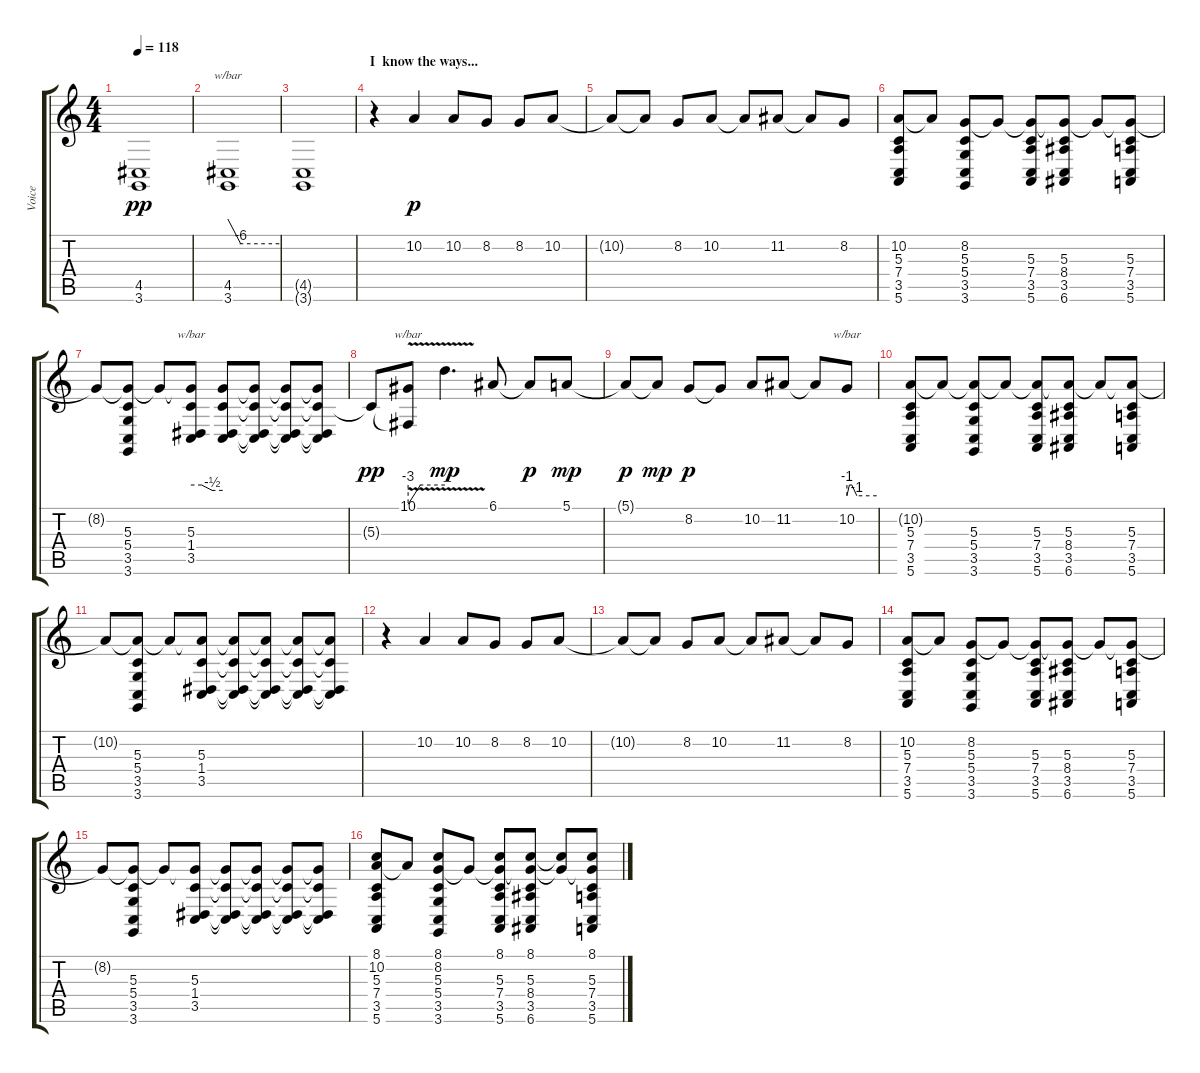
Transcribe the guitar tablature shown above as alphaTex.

\track ("Voice" "Voice") {instrument choiraahs}
\staff {score tabs}
\tuning (E4 B3 G3 D3 A2 E2) {hide}
\ts (4 4)
\tempo 118
\clef g2
\ks c
(4.5{t} 3.6{t}).1{dy pp} |
(4.5 3.6).1{tbe (custom default 0 0 15 -24 60 -24)} |
(4.5{t} 3.6{t}).1 |
\section ("" "I  know the ways...")
r.4 10.2.4{dy p} 10.2.8 8.2.8 8.2.8 10.2.8 |
10.2{t}.8 10.2{t}.8 8.2.8 10.2.8 10.2{t}.8 11.2.8 11.2{t}.8 8.2.8 |
(10.2 5.3 7.4 3.5 5.6).8 10.2{t}.8 (8.2 5.3 5.4 3.5 3.6).8 8.2{t}.8 (8.2{t} 5.3 7.4 3.5 5.6).8 (8.2{t} 5.3 8.4 3.5 6.6).8 8.2{t}.8 (8.2{t} 5.3 7.4 3.5 5.6).8 |
8.2{t}.8 (8.2{t} 5.3 5.4 3.5 3.6).8 8.2{t}.8 (8.2{t} 5.3 1.4 3.5).8{tbe (custom default 0 0 20 0 40 -2 60 -2)} (8.2{t} 5.3{t} 1.4{t} 3.5{t}).8 (8.2{t} 5.3{t} 1.4{t} 3.5{t}).8 (8.2{t} 5.3{t} 1.4{t} 3.5{t}).8 (8.2{t} 5.3{t} 1.4{t} 3.5{t}).8 |
5.3{t}.8{dy pp} (10.1{v} 5.3{t}).8{tbe (custom default 0 -12 20 0 60 0)} 10.1{t}.4{d dy mp} 6.1.8 6.1{t}.8{dy p} 5.1.8{dy mp} |
5.1{t}.8{dy p} 5.1{t}.8{dy mp} 8.2.8{dy p} 8.2{t}.8 10.2.8 11.2.8 11.2{t}.8 10.2.8{tbe (custom default 0 -4 5 0 10 0 20 -4 60 -4)} |
(10.2{t} 5.3 7.4 3.5 5.6).8 10.2{t}.8 (10.2{t} 5.3 5.4 3.5 3.6).8 10.2{t}.8 (10.2{t} 5.3 7.4 3.5 5.6).8 (10.2{t} 5.3 8.4 3.5 6.6).8 10.2{t}.8 (10.2{t} 5.3 7.4 3.5 5.6).8 |
10.2{t}.8 (10.2{t} 5.3 5.4 3.5 3.6).8 10.2{t}.8 (10.2{t} 5.3 1.4 3.5).8 (10.2{t} 5.3{t} 1.4{t} 3.5{t}).8 (10.2{t} 5.3{t} 1.4{t} 3.5{t}).8 (10.2{t} 5.3{t} 1.4{t} 3.5{t}).8 (10.2{t} 5.3{t} 1.4{t} 3.5{t}).8 |
r.4 10.2.4 10.2.8 8.2.8 8.2.8 10.2.8 |
10.2{t}.8 10.2{t}.8 8.2.8 10.2.8 10.2{t}.8 11.2.8 11.2{t}.8 8.2.8 |
(10.2 5.3 7.4 3.5 5.6).8 10.2{t}.8 (8.2 5.3 5.4 3.5 3.6).8 8.2{t}.8 (8.2{t} 5.3 7.4 3.5 5.6).8 (8.2{t} 5.3 8.4 3.5 6.6).8 8.2{t}.8 (8.2{t} 5.3 7.4 3.5 5.6).8 |
8.2{t}.8 (8.2{t} 5.3 5.4 3.5 3.6).8 8.2{t}.8 (8.2{t} 5.3 1.4 3.5).8 (8.2{t} 5.3{t} 1.4{t} 3.5{t}).8 (8.2{t} 5.3{t} 1.4{t} 3.5{t}).8 (8.2{t} 5.3{t} 1.4{t} 3.5{t}).8 (8.2{t} 5.3{t} 1.4{t} 3.5{t}).8 |
(8.1 10.2 5.3 7.4 3.5 5.6).8 10.2{t}.8 (8.1 8.2 5.3 5.4 3.5 3.6).8 8.2{t}.8 (8.1 8.2{t} 5.3 7.4 3.5 5.6).8 (8.1 8.2{t} 5.3 8.4 3.5 6.6).8 (8.1{t} 8.2{t}).8 (8.1 8.2{t} 5.3 7.4 3.5 5.6).8
